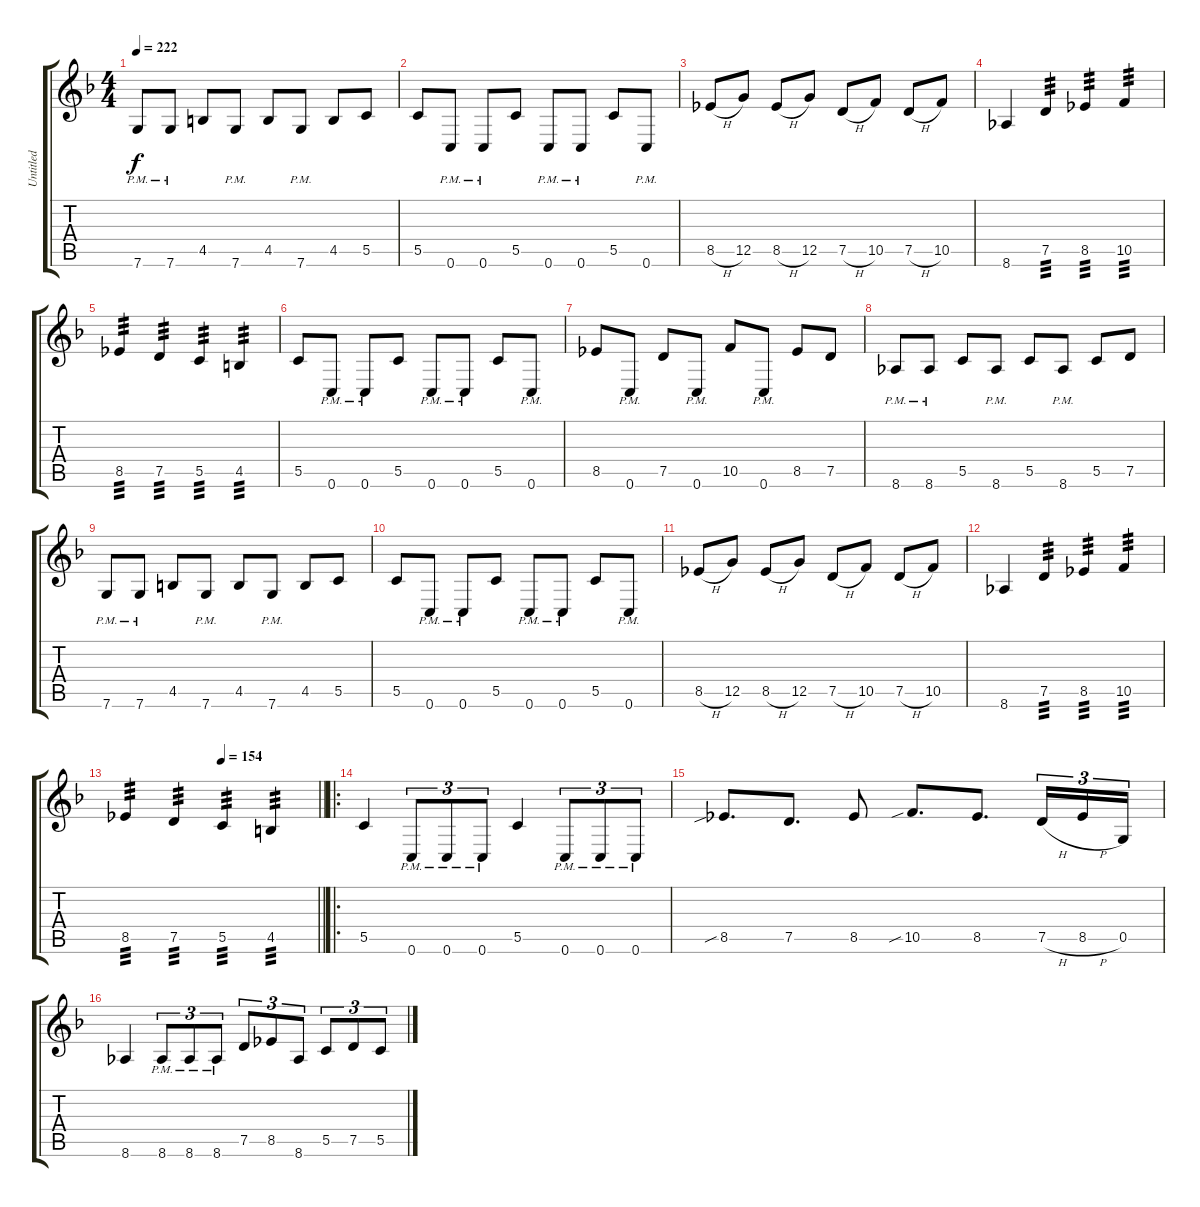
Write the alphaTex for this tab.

\track ("Untitled" "Untitled") {instrument distortionguitar}
\staff {score tabs}
\tuning (D4 A3 F3 C3 G2 C2) {hide}
\ts (4 4)
\tempo 222
\clef g2
\ks f
7.6{pm}.8{dy f} 7.6{pm}.8 4.5.8 7.6{pm}.8 4.5.8 7.6{pm}.8 4.5.8 5.5.8 |
5.5.8 0.6{pm}.8 0.6{pm}.8 5.5.8 0.6{pm}.8 0.6{pm}.8 5.5.8 0.6{pm}.8 |
8.5{h}.8 12.5.8 8.5{h}.8 12.5.8 7.5{h}.8 10.5.8 7.5{h}.8 10.5.8 |
8.6.4 7.5.4{tp 3} 8.5.4{tp 3} 10.5.4{tp 3} |
8.5.4{tp 3} 7.5.4{tp 3} 5.5.4{tp 3} 4.5.4{tp 3} |
5.5.8 0.6{pm}.8 0.6{pm}.8 5.5.8 0.6{pm}.8 0.6{pm}.8 5.5.8 0.6{pm}.8 |
8.5.8 0.6{pm}.8 7.5.8 0.6{pm}.8 10.5.8 0.6{pm}.8 8.5.8 7.5.8 |
8.6{pm}.8 8.6{pm}.8 5.5.8 8.6{pm}.8 5.5.8 8.6{pm}.8 5.5.8 7.5.8 |
7.6{pm}.8 7.6{pm}.8 4.5.8 7.6{pm}.8 4.5.8 7.6{pm}.8 4.5.8 5.5.8 |
5.5.8 0.6{pm}.8 0.6{pm}.8 5.5.8 0.6{pm}.8 0.6{pm}.8 5.5.8 0.6{pm}.8 |
8.5{h}.8 12.5.8 8.5{h}.8 12.5.8 7.5{h}.8 10.5.8 7.5{h}.8 10.5.8 |
8.6.4 7.5.4{tp 3} 8.5.4{tp 3} 10.5.4{tp 3} |
\tempo (154 0.5)
\barLineRight lightlight
8.5.4{tp 3} 7.5.4{tp 3} 5.5.4{tp 3} 4.5.4{tp 3} |
\ro
5.5.4 0.6{pm}.8{tu (3 2)} 0.6{pm}.8{tu (3 2)} 0.6{pm}.8{tu (3 2)} 5.5.4 0.6{pm}.8{tu (3 2)} 0.6{pm}.8{tu (3 2)} 0.6{pm}.8{tu (3 2)} |
8.5{sib}.8{d} 7.5.8{d} 8.5.8 10.5{sib}.8{d} 8.5.8{d} 7.5{h}.16{tu (3 2)} 8.5{h}.16{tu (3 2)} 0.5.16{tu (3 2)} |
8.6.4 8.6{pm}.8{tu (3 2)} 8.6{pm}.8{tu (3 2)} 8.6{pm}.8{tu (3 2)} 7.5.8{tu (3 2)} 8.5.8{tu (3 2)} 8.6.8{tu (3 2)} 5.5.8{tu (3 2)} 7.5.8{tu (3 2)} 5.5.8{tu (3 2)}
